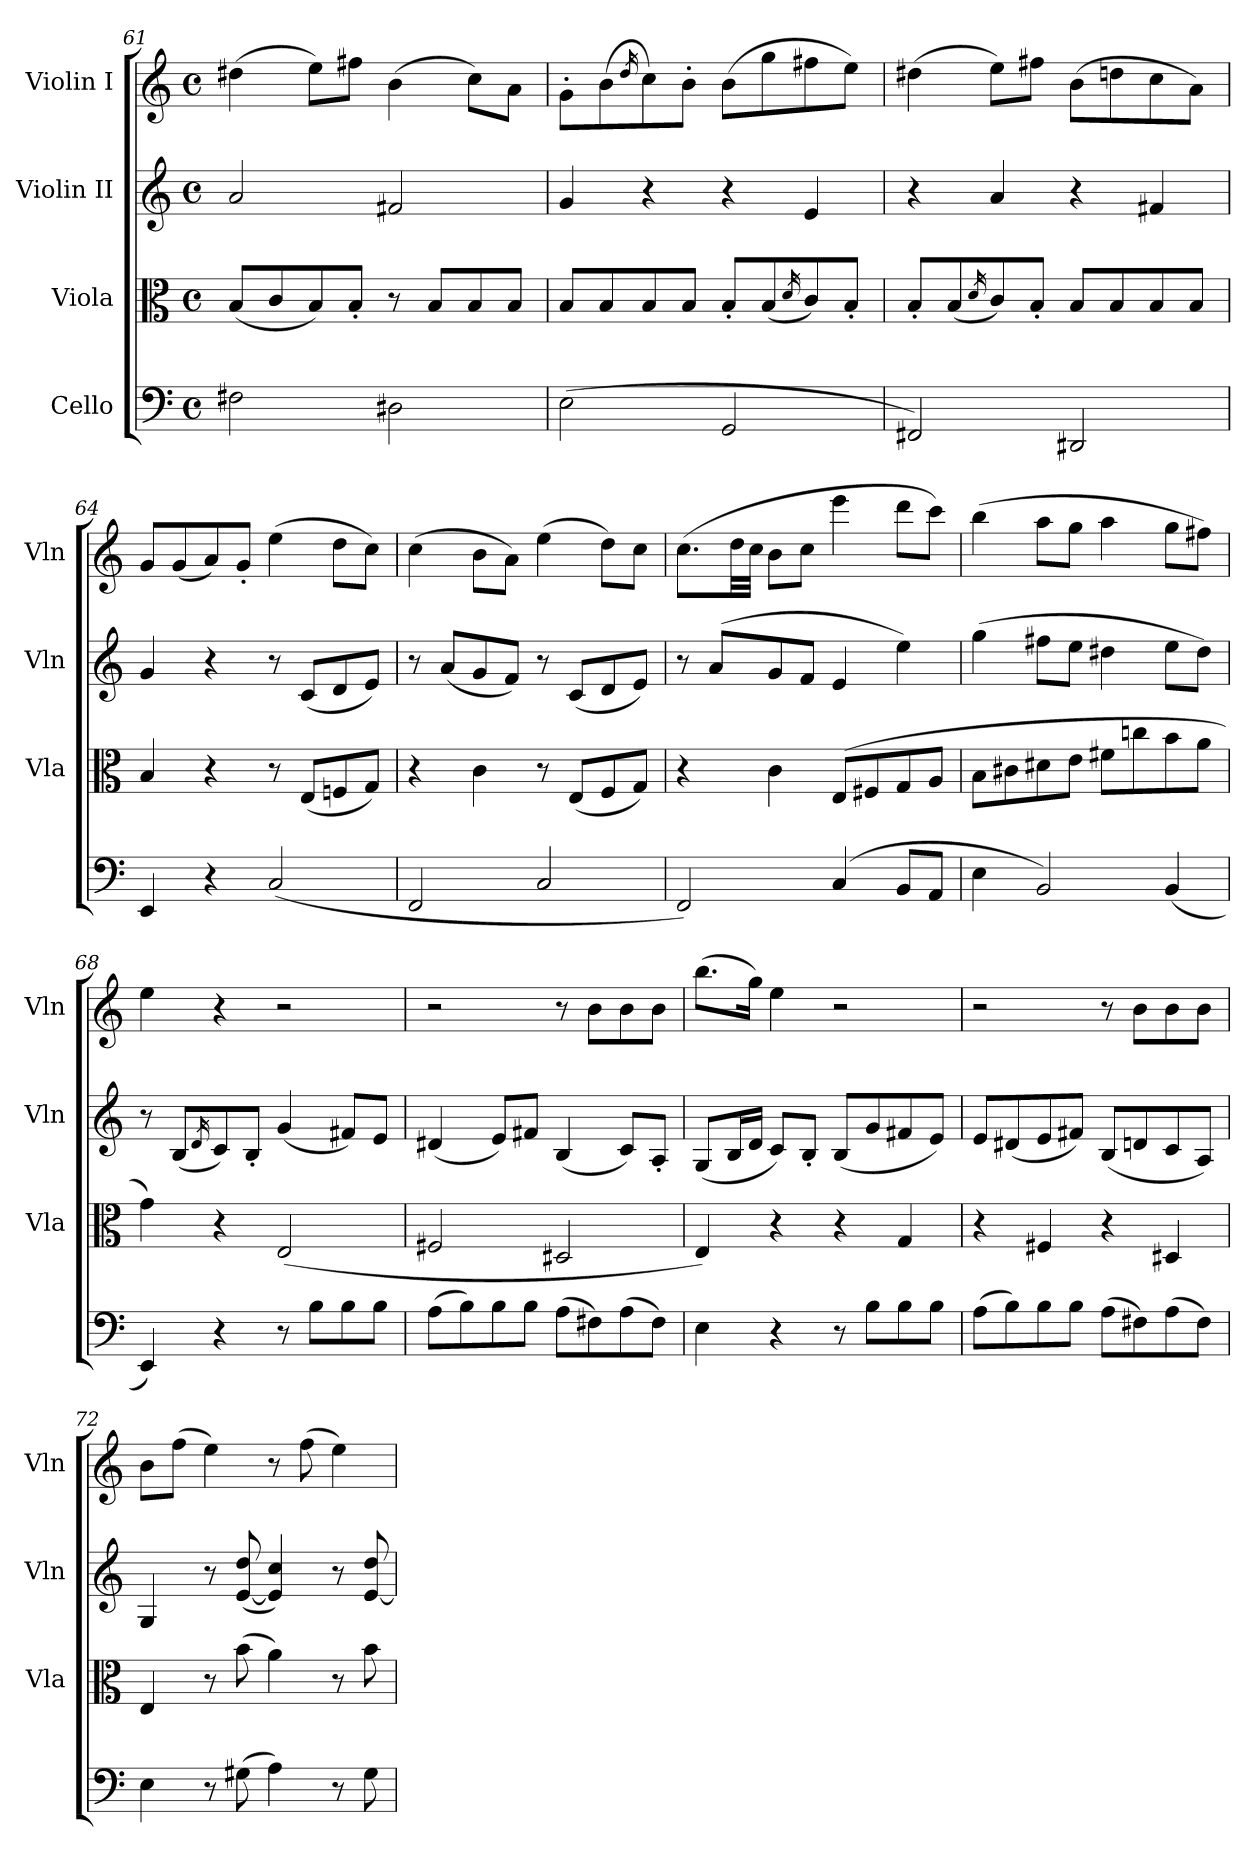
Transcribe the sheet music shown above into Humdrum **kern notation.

**kern	**kern	**kern	**kern
*part4	*part3	*part2	*part1
*staff4	*staff3	*staff2	*staff1
*I"Cello	*I"Viola	*I"Violin II	*I"Violin I
*	*I'Vla	*I'Vln	*I'Vln
*clefF4	*clefC3	*clefG2	*clefG2
*k[]	*k[]	*k[]	*k[]
*M4/4	*M4/4	*M4/4	*M4/4
*met(c)	*met(c)	*met(c)	*met(c)
=61	=61	=61	=61
2F#X\	(<8B/L	2a/	(>4dd#X\
.	8c/	.	.
.	8B/)	.	8ee\L)
.	8B'/J	.	8ff#X\J
2D#X\	8r	2f#X/	(>4b\
.	8B/L	.	.
.	8B/	.	8cc\L)
.	8B/J	.	8a\J
=62	=62	=62	=62
(>2E\	8B/L	4g/	8g'\L
.	8B/	.	(>8b\
.	.	.	16qdd/
.	8B/	4r	8cc\)
.	8B/J	.	8b'\J
2GG/	8B'/L	4r	(>8b\L
.	(<8B/	.	8gg\
.	16qd/	.	.
.	8c/)	4e/	8ff#X\
.	8B'/J	.	8ee\J)
=63	=63	=63	=63
2FF#X/)	8B'/L	4r	(>4dd#X\
.	(<8B/	.	.
.	16qd/	.	.
.	8c/)	4a/	8ee\L)
.	8B'/J	.	8ff#X\J
2DD#X/	8B/L	4r	(>8b\L
.	8B/	.	8ddn\
.	8B/	4f#X/	8cc\
.	8B/J	.	8a\J)
=64	=64	=64	=64
4EE/	4B/	4g/	8g/L
.	.	.	(<8g/
4r	4r	4r	8a/)
.	.	.	8g'/J
(>2C/	8r	8r	(>4ee\
.	(<8E/L	(<8c/L	.
.	8Fn/	8d/	8dd\L
.	8G/J)	8e/J)	8cc\J)
=65	=65	=65	=65
2FF/	4r	8r	(>4cc\
.	.	(<8a/L	.
.	4c\	8g/	8b\L
.	.	8f/J)	8a\J)
2C/	8r	8r	(>4ee\
.	(<8E/L	(<8c/L	.
.	8F/	8d/	8dd\L)
.	8G/J)	8e/J)	8cc\J
=66	=66	=66	=66
2FF/)	4r	8r	(>8.cc\L
.	.	(>8a/L	.
.	.	.	32dd\LL
.	.	.	32cc\JJJ
.	4c\	8g/	8b\L
.	.	8f/J	8cc\J
(<4C/	(>8E/L	4e/	4eee\
.	8F#X/	.	.
8BB/L	8G/	4ee\)	8ddd\L
8AA/J	8A/J	.	8ccc\J)
=67	=67	=67	=67
4E\	8B\L	(>4gg\	(>4bb\
.	8c#X\	.	.
2BB/)	8d#X\	8ff#X\L	8aa\L
.	8e\J	8ee\J	8gg\J
.	8f#X\L	4dd#X\	4aa\
.	8ccn\	.	.
(<4BB/	8b\	8ee\L	8gg\L
.	8a\J	8dd#\J)	8ff#X\J)
!!LO:LB:g=z
=68	=68	=68	=68
4EE/)	4g\)	8r	4ee\
.	.	(<8B/L	.
.	.	16qd/	.
4r	4r	8c/)	4r
.	.	8B'/J	.
8r	(>2E/	(<4g/	2r
8B\L	.	.	.
8B\	.	8f#X/L)	.
8B\J	.	8e/J	.
=69	=69	=69	=69
(>8A\L	2F#X/	(<4d#X/	2r
8B\)	.	.	.
8B\	.	8e/L)	.
8B\J	.	8f#X/J	.
(>8A\L	2D#X/	(<4B/	8r
8F#X\)	.	.	8b\L
(>8A\	.	8c/L)	8b\
8F#\J)	.	8A'/J	8b\J
=70	=70	=70	=70
4E\	4E/)	(<8G/L	(>8.bb\L
.	.	16B/L	.
.	.	16d/JJ	16gg\Jk)
4r	4r	8c/L)	4ee\
.	.	8B'/J	.
8r	4r	(<8B/L	2r
8B\L	.	8g/	.
8B\	4G/	8f#X/	.
8B\J	.	8e/J)	.
=71	=71	=71	=71
(>8A\L	4r	8e/L	2r
8B\)	.	(<8d#X/	.
8B\	4F#X/	8e/	.
8B\J	.	8f#X/J)	.
(>8A\L	4r	(<8B/L	8r
8F#X\)	.	8dn/	8b\L
(>8A\	4D#X/	8c/	8b\
8F#\J)	.	8A/J)	8b\J
=72	=72	=72	=72
4E\	4E/	4G/	8b\L
.	.	.	(>8ff\J
8r	8r	8r	4ee\)
(>8G#X\	(>8b\	(>[8e/ 8dd/	.
4A\)	4a\)	4e/] 4cc/)	8r
.	.	.	(>8ff\
8r	8r	8r	4ee\)
8G#\	8b\	[8e/ 8dd/	.
=	=	=	=
*-	*-	*-	*-
